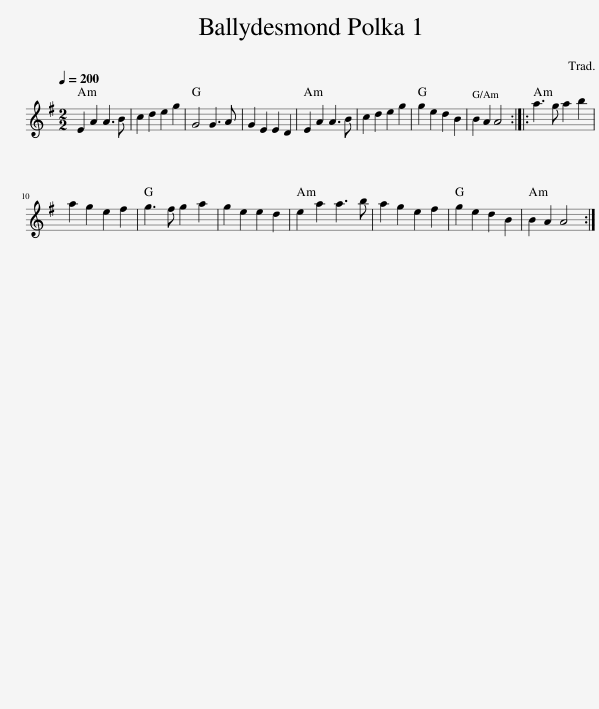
X:1
L:1/8
Q:1/4=200
M:2/2
I:linebreak $
K:G
V:1 treble
V:1
 E2 A2 A3 B | c2 d2 e2 g2 | G4 G3 A | G2 E2 E2 D2 | E2 A2 A3 B | %5
 c2 d2 e2 g2 | g2 e2 d2 B2 | B2 A2 A4 :: a3 g a2 b2 |$ a2 g2 e2 f2 | %10
 g3 f g2 a2 | g2 e2 e2 d2 | e2 a2 a3 b | a2 g2 e2 f2 | g2 e2 d2 B2 | %15
 B2 A2 A4 :| %16
